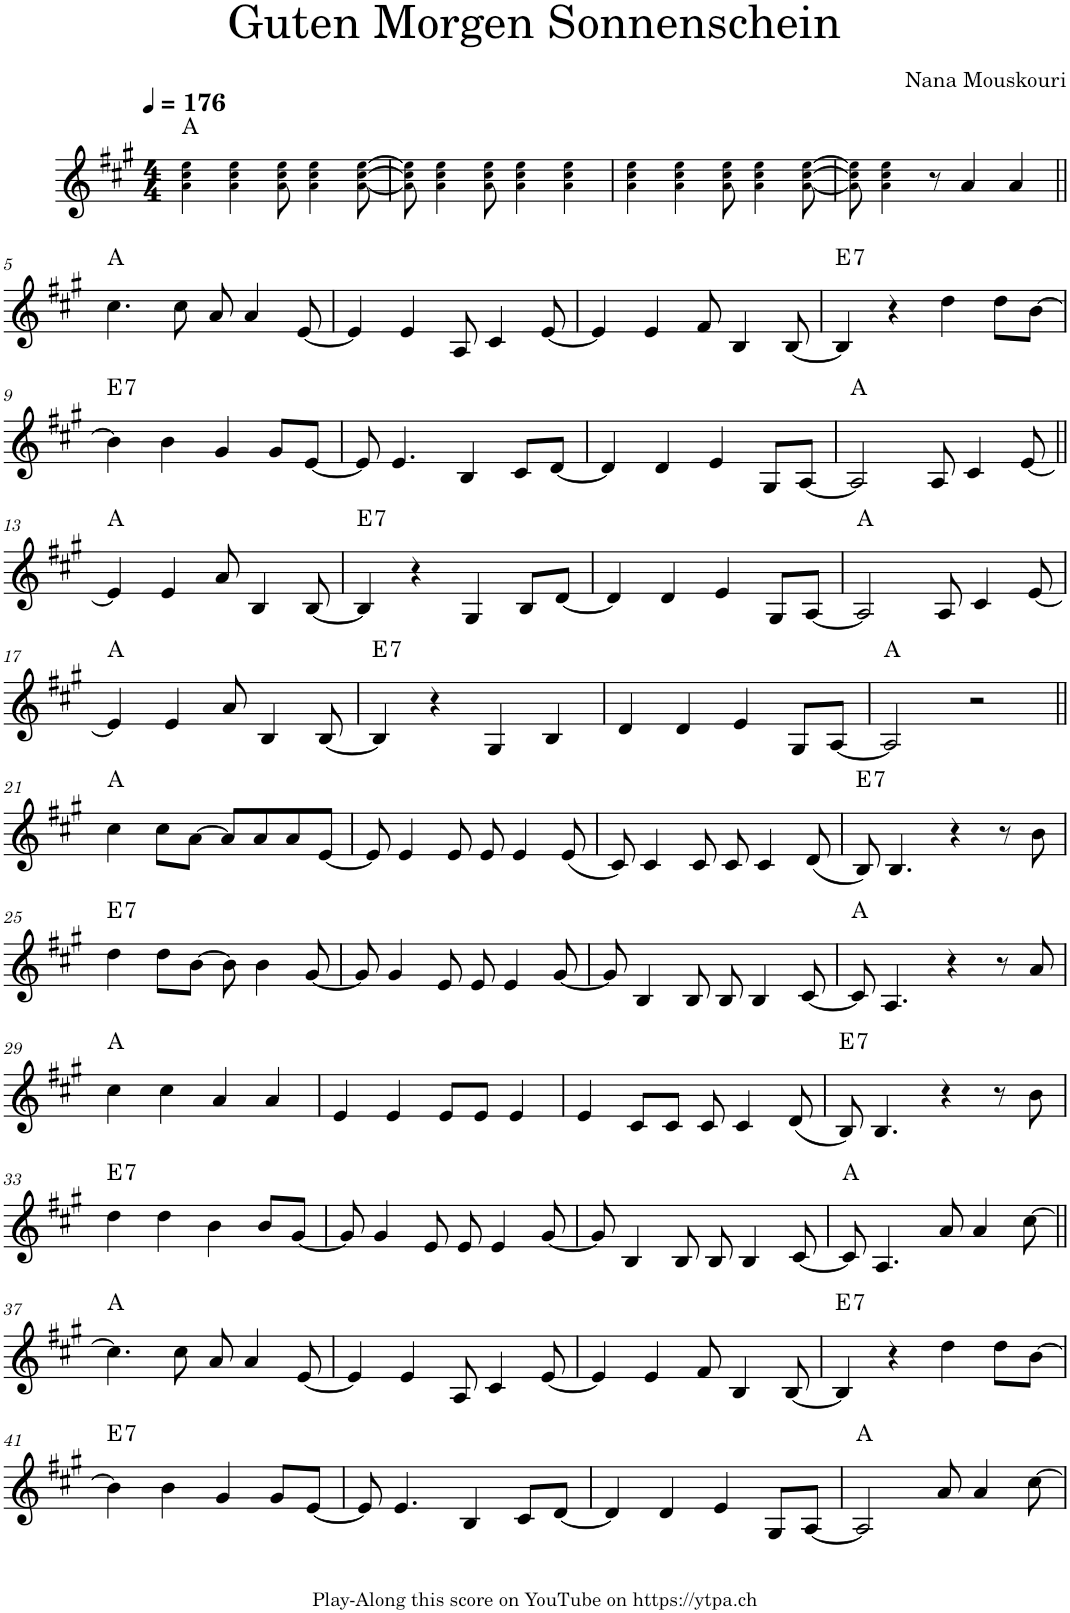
**kern	**harte
*part1	*part1
*staff1	*
*I"Piano	*
*I'Pno.	*
*clefG2	*
*k[f#c#g#]	*
*M4/4	*
*MM176	*
=1	=1
4a!\ 4cc#!\ 4ee!\	A:maj
4a!\ 4cc#!\ 4ee!\	.
8a!\ 8cc#!\ 8ee!\	.
4a!\ 4cc#!\ 4ee!\	.
[8a!\ [8cc#!\ [8ee!\	.
=2	=2
8a!\] 8cc#!\] 8ee!\]	.
4a!\ 4cc#!\ 4ee!\	.
8a!\ 8cc#!\ 8ee!\	.
4a!\ 4cc#!\ 4ee!\	.
4a!\ 4cc#!\ 4ee!\	.
=3	=3
4a!\ 4cc#!\ 4ee!\	.
4a!\ 4cc#!\ 4ee!\	.
8a!\ 8cc#!\ 8ee!\	.
4a!\ 4cc#!\ 4ee!\	.
[8a!\ [8cc#!\ [8ee!\	.
=4	=4
8a!\] 8cc#!\] 8ee!\]	.
4a!\ 4cc#!\ 4ee!\	.
8r	.
4a/	.
4a/	.
!!LO:LB:g=z
=5||	=5||
4.cc#\	A:maj
8cc#\	.
8a/	.
4a/	.
[8e/	.
=6	=6
4e/]	.
4e/	.
8A/	.
4c#/	.
[8e/	.
=7	=7
4e/]	.
4e/	.
8f#/	.
4B/	.
[8B/	.
=8	=8
!	!LO:H:kt=7
4B/]	E:7
4r	.
4dd\	.
8dd\L	.
[8b\J	.
!!LO:LB:g=z
=9	=9
!	!LO:H:kt=7
4b\]	E:7
4b\	.
4g#/	.
8g#/L	.
[8e/J	.
=10	=10
8e/]	.
4.e/	.
4B/	.
8c#/L	.
[8d/J	.
=11	=11
4d/]	.
4d/	.
4e/	.
8G#/L	.
[8A/J	.
=12	=12
2A/]	A:maj
8A/	.
4c#/	.
[8e/	.
!!LO:LB:g=z
=13||	=13||
4e/]	A:maj
4e/	.
8a/	.
4B/	.
[8B/	.
=14	=14
!	!LO:H:kt=7
4B/]	E:7
4r	.
4G#/	.
8B/L	.
[8d/J	.
=15	=15
4d/]	.
4d/	.
4e/	.
8G#/L	.
[8A/J	.
=16	=16
2A/]	A:maj
8A/	.
4c#/	.
[8e/	.
!!LO:LB:g=z
=17	=17
4e/]	A:maj
4e/	.
8a/	.
4B/	.
[8B/	.
=18	=18
!	!LO:H:kt=7
4B/]	E:7
4r	.
4G#/	.
4B/	.
=19	=19
4d/	.
4d/	.
4e/	.
8G#/L	.
[8A/J	.
=20	=20
2A/]	A:maj
2r	.
!!LO:LB:g=z
=21||	=21||
4cc#\	A:maj
8cc#\L	.
[8a\J	.
8a/L]	.
8a/	.
8a/	.
[8e/J	.
=22	=22
8e/]	.
4e/	.
8e/	.
8e/	.
4e/	.
(8e/	.
=23	=23
8c#/)	.
4c#/	.
8c#/	.
8c#/	.
4c#/	.
(8d/	.
=24	=24
!	!LO:H:kt=7
8B/)	E:7
4.B/	.
4r	.
8r	.
8b\	.
!!LO:LB:g=z
=25	=25
!	!LO:H:kt=7
4dd\	E:7
8dd\L	.
[8b\J	.
8b\]	.
4b\	.
[8g#/	.
=26	=26
8g#/]	.
4g#/	.
8e/	.
8e/	.
4e/	.
[8g#/	.
=27	=27
8g#/]	.
4B/	.
8B/	.
8B/	.
4B/	.
[8c#/	.
=28	=28
8c#/]	A:maj
4.A/	.
4r	.
8r	.
8a/	.
!!LO:LB:g=z
=29	=29
4cc#\	A:maj
4cc#\	.
4a/	.
4a/	.
=30	=30
4e/	.
4e/	.
8e/L	.
8e/J	.
4e/	.
=31	=31
4e/	.
8c#/L	.
8c#/J	.
8c#/	.
4c#/	.
(8d/	.
=32	=32
!	!LO:H:kt=7
8B/)	E:7
4.B/	.
4r	.
8r	.
8b\	.
!!LO:LB:g=z
=33	=33
!	!LO:H:kt=7
4dd\	E:7
4dd\	.
4b\	.
8b/L	.
[8g#/J	.
=34	=34
8g#/]	.
4g#/	.
8e/	.
8e/	.
4e/	.
[8g#/	.
=35	=35
8g#/]	.
4B/	.
8B/	.
8B/	.
4B/	.
[8c#/	.
=36	=36
8c#/]	A:maj
4.A/	.
8a/	.
4a/	.
[8cc#\	.
!!LO:LB:g=z
=37||	=37||
4.cc#\]	A:maj
8cc#\	.
8a/	.
4a/	.
[8e/	.
=38	=38
4e/]	.
4e/	.
8A/	.
4c#/	.
[8e/	.
=39	=39
4e/]	.
4e/	.
8f#/	.
4B/	.
[8B/	.
=40	=40
!	!LO:H:kt=7
4B/]	E:7
4r	.
4dd\	.
8dd\L	.
[8b\J	.
!!LO:LB:g=z
=41	=41
!	!LO:H:kt=7
4b\]	E:7
4b\	.
4g#/	.
8g#/L	.
[8e/J	.
=42	=42
8e/]	.
4.e/	.
4B/	.
8c#/L	.
[8d/J	.
=43	=43
4d/]	.
4d/	.
4e/	.
8G#/L	.
[8A/J	.
=44	=44
2A/]	A:maj
8a/	.
4a/	.
[8cc#\	.
=	=
*-	*-
